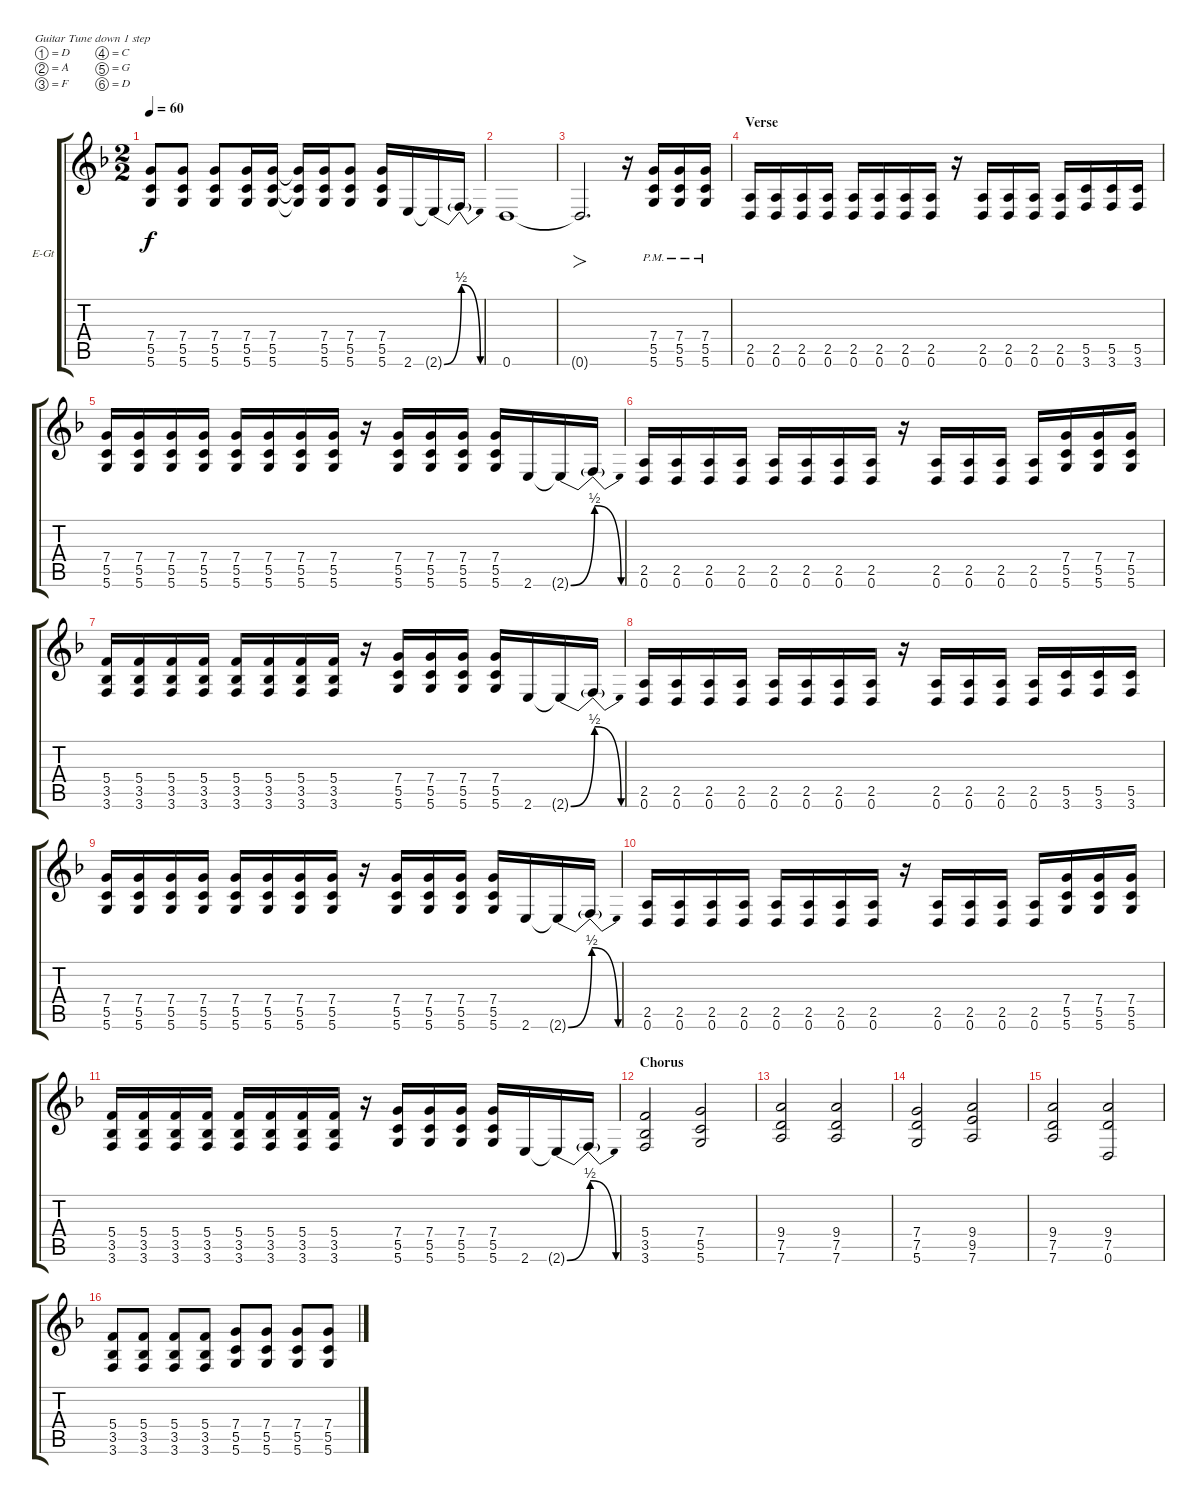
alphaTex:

\bracketExtendMode groupsimilarinstruments
\firstSystemTrackNameOrientation horizontal
\otherSystemsTrackNameOrientation horizontal
\track ("Electric Guitar 1" "E-Gt") {instrument overdrivenguitar}
\staff {score tabs}
\tuning (D4 A3 F3 C3 G2 D2)
\ts (2 2)
\tempo 60
\clef g2
\ks dminor
(5.5 5.6 7.4).8{dy f} (7.4 5.5 5.6).8 (7.4 5.5 5.6).8 (5.6 5.5 7.4).16 (5.5 5.6 7.4).16 (5.6{t} 5.5{t} 7.4{t}).16 (5.5 5.6 7.4).16 (5.6 5.5 7.4).8 (5.5 5.6 7.4).16 2.6.16 2.6{be (bend 0 0 6.6 2) t}.16 2.6{be (release 0 2 15 0) t}.16 |
0.6.1 |
0.6{t}.2{fo d} r.16 (5.6{pm} 5.5{pm} 7.4{pm}).16 (5.6{pm} 5.5{pm} 7.4{pm}).16 (5.6{pm} 5.5{pm} 7.4{pm}).16 |
\section ("" "Verse")
(0.6 2.5).16 (0.6 2.5).16 (0.6 2.5).16 (0.6 2.5).16 (0.6 2.5).16 (0.6 2.5).16 (0.6 2.5).16 (0.6 2.5).16 r.16 (0.6 2.5).16 (0.6 2.5).16 (0.6 2.5).16 (0.6 2.5).16 (3.6 5.5).16 (3.6 5.5).16 (3.6 5.5).16 |
(5.6 5.5 7.4).16 (5.6 5.5 7.4).16 (5.6 5.5 7.4).16 (5.6 5.5 7.4).16 (5.6 5.5 7.4).16 (5.6 5.5 7.4).16 (5.6 5.5 7.4).16 (5.6 5.5 7.4).16 r.16 (5.6 5.5 7.4).16 (5.6 5.5 7.4).16 (5.6 5.5 7.4).16 (5.6 5.5 7.4).16 2.6.16 2.6{be (bend 0 0 6.6 2) t}.16 2.6{be (release 0 2 15 0) t}.16 |
(0.6 2.5).16 (0.6 2.5).16 (0.6 2.5).16 (0.6 2.5).16 (0.6 2.5).16 (0.6 2.5).16 (0.6 2.5).16 (0.6 2.5).16 r.16 (0.6 2.5).16 (0.6 2.5).16 (0.6 2.5).16 (0.6 2.5).16 (5.5 5.6 7.4).16 (7.4 5.5 5.6).16 (7.4 5.5 5.6).16 |
(3.6 3.5 5.4).16 (3.6 3.5 5.4).16 (3.6 3.5 5.4).16 (3.6 3.5 5.4).16 (3.6 3.5 5.4).16 (3.6 3.5 5.4).16 (3.6 3.5 5.4).16 (3.6 3.5 5.4).16 r.16 (5.6 5.5 7.4).16 (5.6 5.5 7.4).16 (5.6 5.5 7.4).16 (5.6 5.5 7.4).16 2.6.16 2.6{be (bend 0 0 6.6 2) t}.16 2.6{be (release 0 2 15 0) t}.16 |
(0.6 2.5).16 (0.6 2.5).16 (0.6 2.5).16 (0.6 2.5).16 (0.6 2.5).16 (0.6 2.5).16 (0.6 2.5).16 (0.6 2.5).16 r.16 (0.6 2.5).16 (0.6 2.5).16 (0.6 2.5).16 (0.6 2.5).16 (3.6 5.5).16 (3.6 5.5).16 (3.6 5.5).16 |
(5.6 5.5 7.4).16 (5.6 5.5 7.4).16 (5.6 5.5 7.4).16 (5.6 5.5 7.4).16 (5.6 5.5 7.4).16 (5.6 5.5 7.4).16 (5.6 5.5 7.4).16 (5.6 5.5 7.4).16 r.16 (5.6 5.5 7.4).16 (5.6 5.5 7.4).16 (5.6 5.5 7.4).16 (5.6 5.5 7.4).16 2.6.16 2.6{be (bend 0 0 6.6 2) t}.16 2.6{be (release 0 2 15 0) t}.16 |
(0.6 2.5).16 (0.6 2.5).16 (0.6 2.5).16 (0.6 2.5).16 (0.6 2.5).16 (0.6 2.5).16 (0.6 2.5).16 (0.6 2.5).16 r.16 (0.6 2.5).16 (0.6 2.5).16 (0.6 2.5).16 (0.6 2.5).16 (5.5 5.6 7.4).16 (7.4 5.5 5.6).16 (7.4 5.5 5.6).16 |
(3.6 3.5 5.4).16 (3.6 3.5 5.4).16 (3.6 3.5 5.4).16 (3.6 3.5 5.4).16 (3.6 3.5 5.4).16 (3.6 3.5 5.4).16 (3.6 3.5 5.4).16 (3.6 3.5 5.4).16 r.16 (5.6 5.5 7.4).16 (5.6 5.5 7.4).16 (5.6 5.5 7.4).16 (5.6 5.5 7.4).16 2.6.16 2.6{be (bend 0 0 6.6 2) t}.16 2.6{be (release 0 2 15 0) t}.16 |
\section ("" "Chorus")
(3.6 3.5 5.4).2 (7.4 5.5 5.6).2 |
(7.6 7.5 9.4).2 (7.6 7.5 9.4).2 |
(5.6 7.5 7.4).2 (7.6 9.5 9.4).2 |
(7.6 7.5 9.4).2 (0.6 7.5 9.4).2 |
(3.6 3.5 5.4).8 (3.6 3.5 5.4).8 (3.6 3.5 5.4).8 (3.6 3.5 5.4).8 (5.6 5.5 7.4).8 (5.6 5.5 7.4).8 (5.6 5.5 7.4).8 (5.6 5.5 7.4).8
